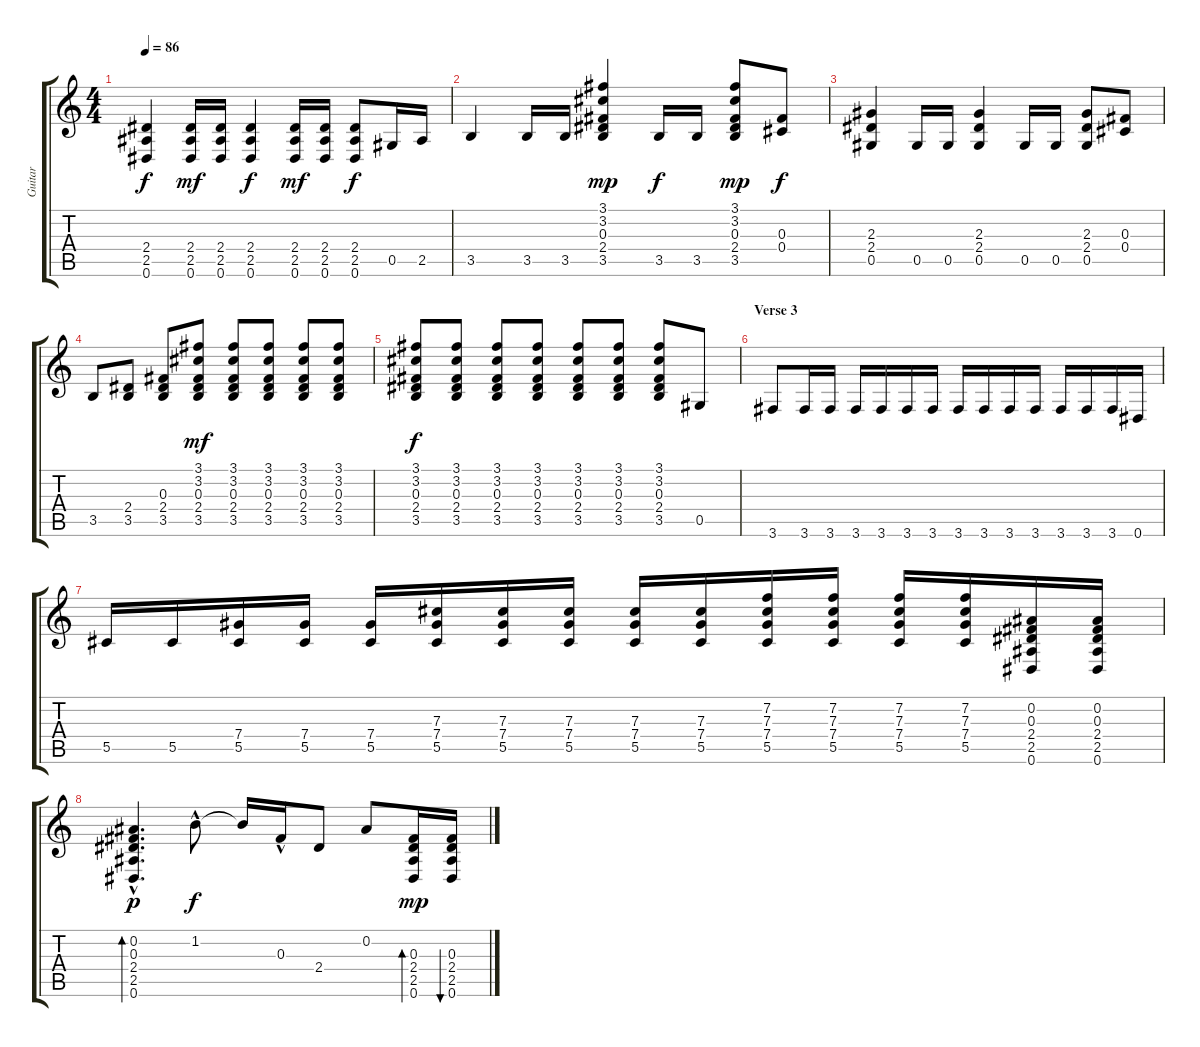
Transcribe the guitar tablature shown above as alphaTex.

\track ("Guitar" "Guitar") {instrument electricguitarclean}
\staff {score tabs}
\tuning (Eb4 Bb3 Gb3 Db3 Ab2 Eb2) {hide}
\ts (4 4)
\tempo 86
\clef g2
\ks c
(2.4 2.5 0.6).4{dy f} (2.4 2.5 0.6).16{dy mf} (2.4 2.5 0.6).16 (2.4 2.5 0.6).4{dy f} (2.4 2.5 0.6).16{dy mf} (2.4 2.5 0.6).16 (2.4 2.5 0.6).8{dy f} 0.5.16 2.5.16 |
3.5.4 3.5.16 3.5.16 (3.1 3.2 0.3 2.4 3.5).4{dy mp} 3.5.16{dy f} 3.5.16 (3.1 3.2 0.3 2.4 3.5).8{dy mp} (0.3 0.4).8{dy f} |
(2.3 2.4 0.5).4 0.5.16 0.5.16 (2.3 2.4 0.5).4 0.5.16 0.5.16 (2.3 2.4 0.5).8 (0.3 0.4).8 |
3.5.8 (2.4 3.5).8 (0.3 2.4 3.5).8 (3.1 3.2 0.3 2.4 3.5).8{dy mf} (3.1 3.2 0.3 2.4 3.5).8 (3.1 3.2 0.3 2.4 3.5).8 (3.1 3.2 0.3 2.4 3.5).8 (3.1 3.2 0.3 2.4 3.5).8 |
(3.1 3.2 0.3 2.4 3.5).8{dy f} (3.1 3.2 0.3 2.4 3.5).8 (3.1 3.2 0.3 2.4 3.5).8 (3.1 3.2 0.3 2.4 3.5).8 (3.1 3.2 0.3 2.4 3.5).8 (3.1 3.2 0.3 2.4 3.5).8 (3.1 3.2 0.3 2.4 3.5).8 0.5.8 |
\section ("" "Verse 3")
3.6.8 3.6.16 3.6.16 3.6.16 3.6.16 3.6.16 3.6.16 3.6.16 3.6.16 3.6.16 3.6.16 3.6.16 3.6.16 3.6.16 0.6.16 |
5.5.16 5.5.16 (7.4 5.5).16 (7.4 5.5).16 (7.4 5.5).16 (7.3 7.4 5.5).16 (7.3 7.4 5.5).16 (7.3 7.4 5.5).16 (7.3 7.4 5.5).16 (7.3 7.4 5.5).16 (7.2 7.3 7.4 5.5).16 (7.2 7.3 7.4 5.5).16 (7.2 7.3 7.4 5.5).16 (7.2 7.3 7.4 5.5).16 (0.2 0.3 2.4 2.5 0.6).16 (0.2 0.3 2.4 2.5 0.6).16 |
(0.2{hac} 0.3{hac} 2.4{hac} 2.5{hac} 0.6{hac}).4{d bd 60 dy p} 1.2{hac}.8{dy f} 1.2{t}.16 0.3{hac}.16 2.4.8 0.2.8 (0.3 2.4 2.5 0.6).16{bd 60 dy mp} (0.3 2.4 2.5 0.6).16{bu 60}
